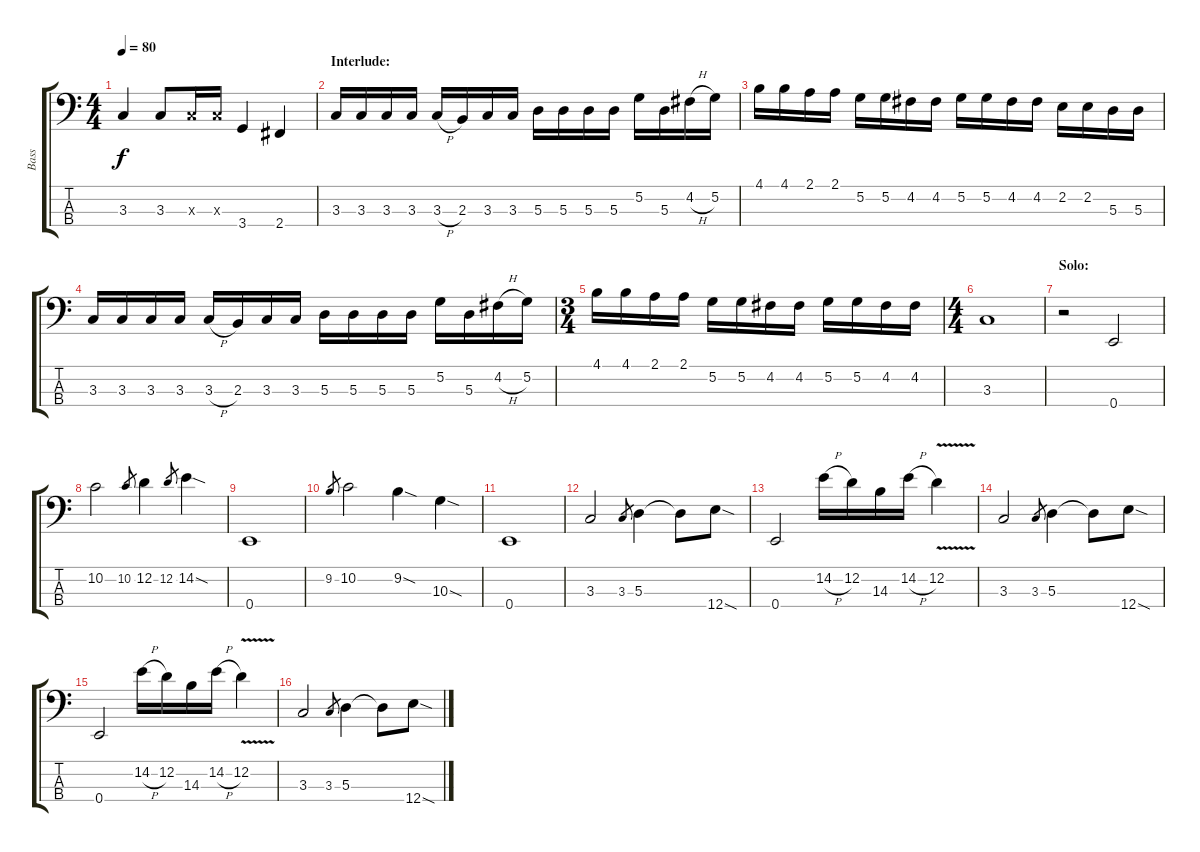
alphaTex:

\track ("Bass" "Bass") {instrument fretlessbass}
\staff {score tabs}
\tuning (G2 D2 A1 E1) {hide}
\ts (4 4)
\tempo 80
\clef f4
\ks c
3.3.4{dy f} 3.3.8 3.3{x}.16 3.3{x}.16 3.4.4 2.4.4 |
\section ("" "Interlude:")
3.3.16 3.3.16 3.3.16 3.3.16 3.3{h}.16 2.3.16 3.3.16 3.3.16 5.3.16 5.3.16 5.3.16 5.3.16 5.2.16 5.3.16 4.2{h}.16 5.2.16 |
4.1.16 4.1.16 2.1.16 2.1.16 5.2.16 5.2.16 4.2.16 4.2.16 5.2.16 5.2.16 4.2.16 4.2.16 2.2.16 2.2.16 5.3.16 5.3.16 |
3.3.16 3.3.16 3.3.16 3.3.16 3.3{h}.16 2.3.16 3.3.16 3.3.16 5.3.16 5.3.16 5.3.16 5.3.16 5.2.16 5.3.16 4.2{h}.16 5.2.16 |
\ts (3 4)
4.1.16 4.1.16 2.1.16 2.1.16 5.2.16 5.2.16 4.2.16 4.2.16 5.2.16 5.2.16 4.2.16 4.2.16 |
\ts (4 4)
3.3.1 |
\section ("" "Solo:")
r.2 0.4.2 |
10.2.2 10.2.8{gr} 12.2.4 12.2.8{gr} 14.2{sod}.4 |
0.4.1 |
9.2.8{gr} 10.2.2 9.2{sod}.4 10.3{sod}.4 |
0.4.1 |
3.3.2 3.3.8{gr} 5.3.4 5.3{t}.8 12.4{sod}.8 |
0.4.2 14.2{h}.16 12.2.16 14.3.16 14.2{h}.16 12.2{v}.4 |
3.3.2 3.3.8{gr} 5.3.4 5.3{t}.8 12.4{sod}.8 |
0.4.2 14.2{h}.16 12.2.16 14.3.16 14.2{h}.16 12.2{v}.4 |
3.3.2 3.3.8{gr} 5.3.4 5.3{t}.8 12.4{sod}.8
